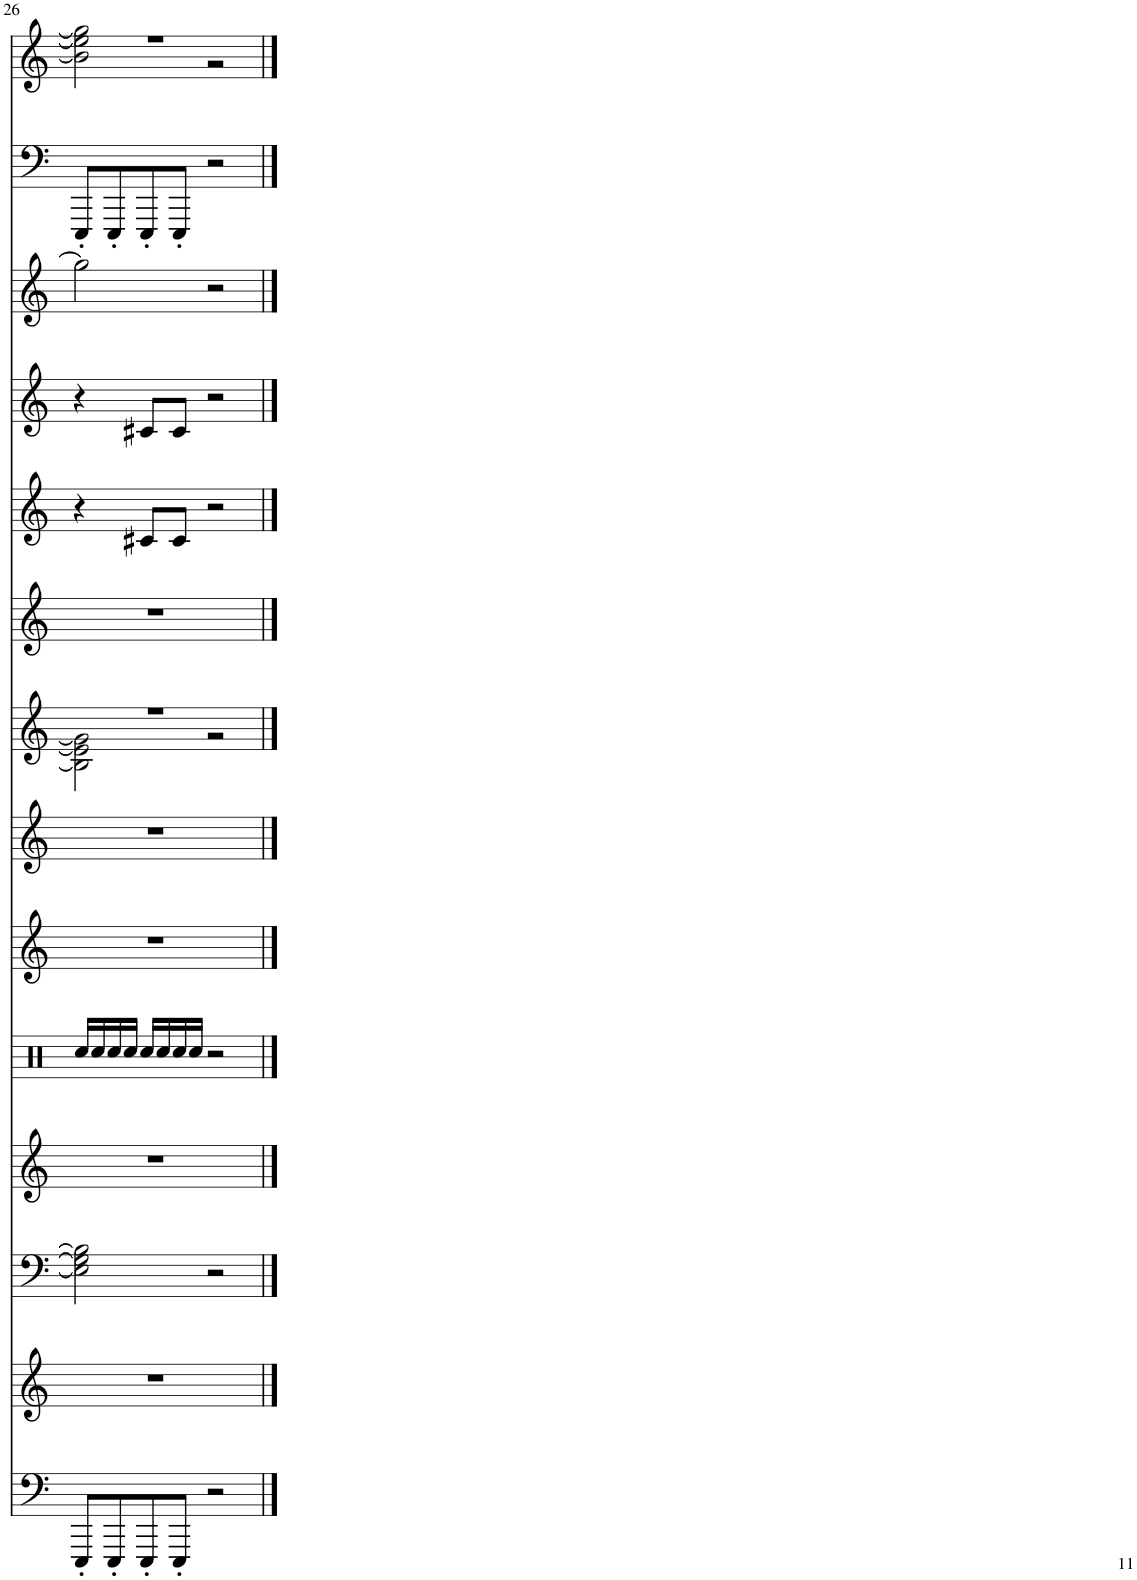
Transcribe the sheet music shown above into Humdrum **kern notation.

**kern	**kern	**kern	**kern	**kern	**kern	**kern	**kern	**kern	**kern	**kern	**kern	**kern	**kern
*part14	*part13	*part12	*part11	*part10	*part9	*part8	*part7	*part6	*part5	*part4	*part3	*part2	*part1
*staff14	*staff13	*staff12	*staff11	*staff10	*staff9	*staff8	*staff7	*staff6	*staff5	*staff4	*staff3	*staff2	*staff1
*I"Fingered Bass	*I"Saw Wave	*I"Drawbar Organ	*I"Synth Drum	*I"Percussion	*I"Saw Wave	*I"Saw Wave	*I"Syn.Strings 1	*I"Square Wave	*I"Voice Oohs	*I"Tenor Sax	*I"Choir Pad	*I"Synth Bass 2	*I"Warm Pad, aud_mb1211
*	*	*	*	*I'Perc	*	*	*I'Str	*	*I'V	*I'T Sax	*	*	*
!!LO:PB:g=z
*clefF4	*clefG2	*clefF4	*clefG2	*clefX	*clefG2	*clefG2	*clefG2	*clefG2	*clefG2	*clefG2	*clefG2	*clefF4	*clefG2
*	*	*	*	*	*	*	*	*	*	*Trd8c14	*	*	*
*k[]	*k[]	*k[]	*k[]	*k[]	*k[]	*k[]	*k[]	*k[]	*k[]	*k[]	*k[]	*k[]	*k[]
*M2/2	*M2/2	*M2/2	*M2/2	*M2/2	*M2/2	*M2/2	*M2/2	*M2/2	*M2/2	*M2/2	*M2/2	*M2/2	*M2/2
=26	=26	=26	=26	=26	=26	=26	=26	=26	=26	=26	=26	=26	=26
*	*	*	*	*	*	*	*^	*	*	*	*	*	*^
8EEE'/L	1r	2E\] 2G#\] 2B\]	1r	16Rcc/LL	1r	1r	1r	2B\] 2e\] 2g#\]	1r	4r	4r	2gg#\]	8EEE'/L	1r	2b\] 2ee\] 2gg#\]
.	.	.	.	16Rcc/	.	.	.	.	.	.	.	.	.	.	.
8EEE'/	.	.	.	16Rcc/	.	.	.	.	.	.	.	.	8EEE'/	.	.
.	.	.	.	16Rcc/JJ	.	.	.	.	.	.	.	.	.	.	.
8EEE'/	.	.	.	16Rcc/LL	.	.	.	.	.	8c#X/L	8c#X/L	.	8EEE'/	.	.
.	.	.	.	16Rcc/	.	.	.	.	.	.	.	.	.	.	.
8EEE'/J	.	.	.	16Rcc/	.	.	.	.	.	8c#/J	8c#/J	.	8EEE'/J	.	.
.	.	.	.	16Rcc/JJ	.	.	.	.	.	.	.	.	.	.	.
2r	.	2r	.	2r	.	.	.	2r	.	2r	2r	2r	2r	.	2r
*	*	*	*	*	*	*	*v	*v	*	*	*	*	*	*v	*v
==	==	==	==	==	==	==	==	==	==	==	==	==	==
*-	*-	*-	*-	*-	*-	*-	*-	*-	*-	*-	*-	*-	*-
